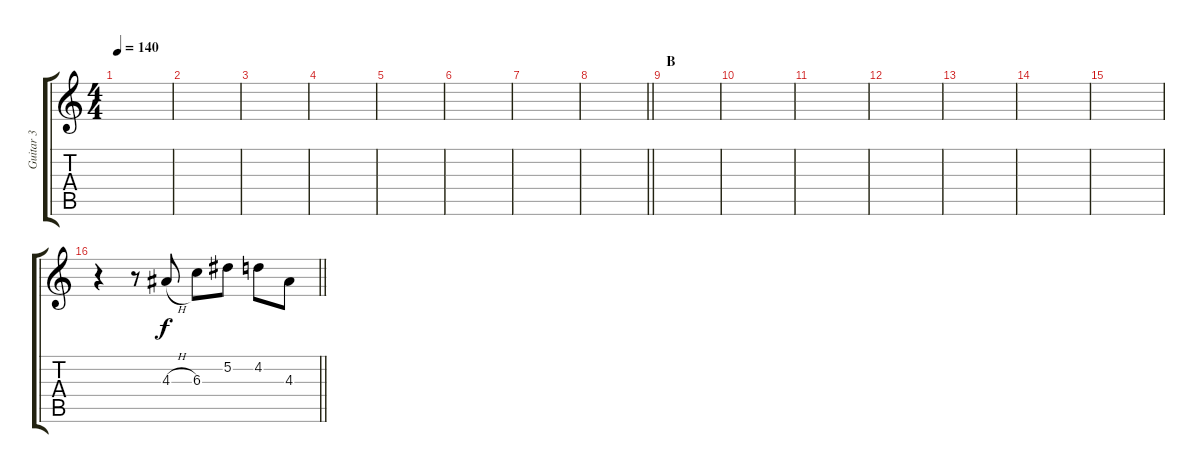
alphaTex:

\track ("Guitar 3" "Guitar 3") {instrument distortionguitar}
\staff {score tabs}
\tuning (Eb4 Bb3 Gb3 Db3 Ab2 Eb2) {hide}
\ts (4 4)
\tempo 140
\clef g2
\ks c
|
|
|
|
|
|
|
\barLineRight lightlight
|
\section ("" "B")
|
|
|
|
|
|
|
\barLineRight lightlight
r.4 r.8 4.3{h}.8{dy f} 6.3.8 5.2.8 4.2.8 4.3.8
